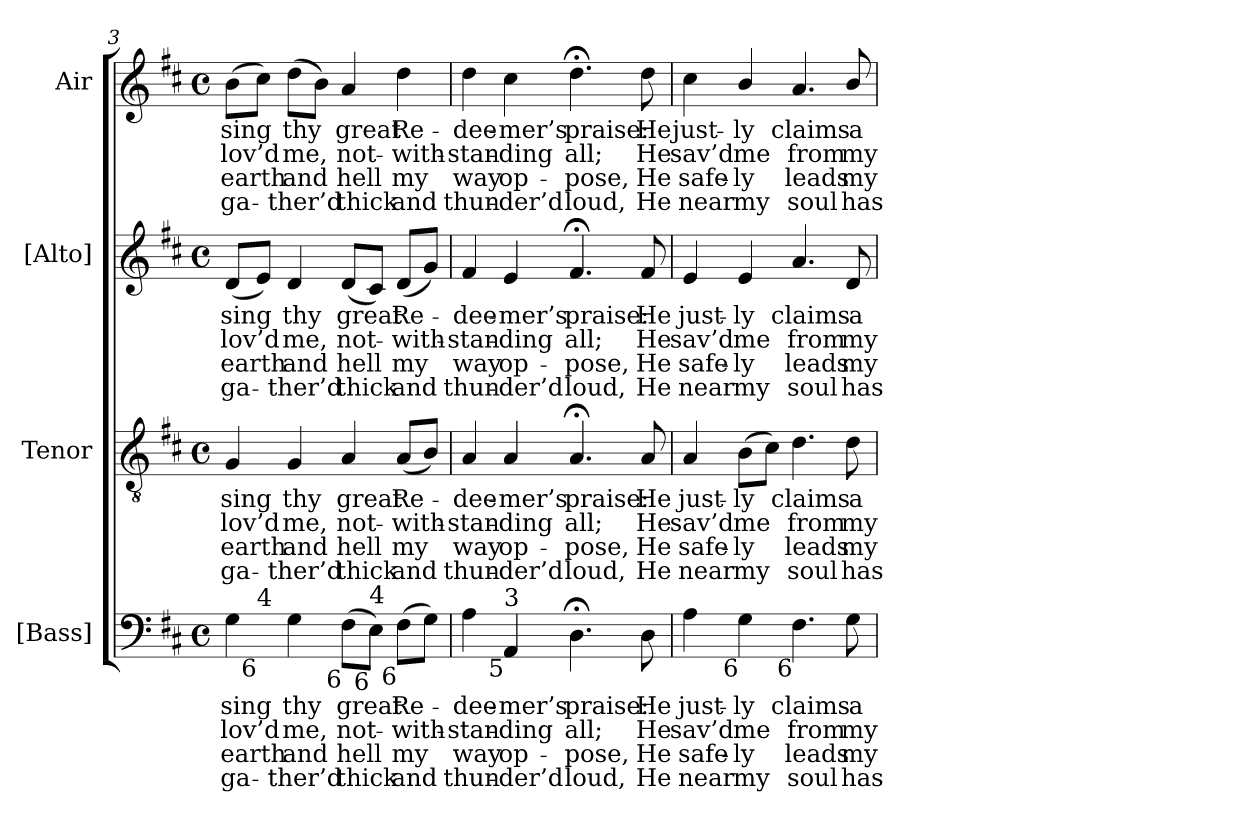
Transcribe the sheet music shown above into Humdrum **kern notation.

**kern	**text	**text	**text	**text	**kern	**text	**text	**text	**text	**kern	**text	**text	**text	**text	**kern	**text	**text	**text	**text
*part4	*part4	*part4	*part4	*part4	*part3	*part3	*part3	*part3	*part3	*part2	*part2	*part2	*part2	*part2	*part1	*part1	*part1	*part1	*part1
*staff4	*staff4	*staff4	*staff4	*staff4	*staff3	*staff3	*staff3	*staff3	*staff3	*staff2	*staff2	*staff2	*staff2	*staff2	*staff1	*staff1	*staff1	*staff1	*staff1
*I"[Bass]	*	*	*	*	*I"Tenor	*	*	*	*	*I"[Alto]	*	*	*	*	*I"Air	*	*	*	*
*I'B.	*	*	*	*	*I'T.	*	*	*	*	*I'A.	*	*	*	*	*	*	*	*	*
*clefF4	*	*	*	*	*clefGv2	*	*	*	*	*clefG2	*	*	*	*	*clefG2	*	*	*	*
*	*	*	*	*	*ITrd7c12	*	*	*	*	*	*	*	*	*	*	*	*	*	*
*k[f#c#]	*	*	*	*	*k[f#c#]	*	*	*	*	*k[f#c#]	*	*	*	*	*k[f#c#]	*	*	*	*
*D:	*	*	*	*	*D:	*	*	*	*	*D:	*	*	*	*	*D:	*	*	*	*
*M4/4	*	*	*	*	*M4/4	*	*	*	*	*M4/4	*	*	*	*	*M4/4	*	*	*	*
*met(c)	*	*	*	*	*met(c)	*	*	*	*	*met(c)	*	*	*	*	*met(c)	*	*	*	*
=3	=3	=3	=3	=3	=3	=3	=3	=3	=3	=3	=3	=3	=3	=3	=3	=3	=3	=3	=3
!	!LO:LY:b:color=#000000	!LO:LY:b:color=#000000	!LO:LY:b:color=#000000	!LO:LY:b:color=#000000	!	!	!	!	!	!	!	!	!	!	!	!	!	!	!
!	!	!	!	!	!	!LO:LY:b:color=#000000	!LO:LY:b:color=#000000	!LO:LY:b:color=#000000	!LO:LY:b:color=#000000	!	!	!	!	!	!	!	!	!	!
!	!	!	!	!	!	!	!	!	!	!	!LO:LY:b:color=#000000	!LO:LY:b:color=#000000	!LO:LY:b:color=#000000	!LO:LY:b:color=#000000	!	!	!	!	!
!LO:TX:b:rj:t=5	!	!	!	!	!	!	!	!	!	!	!	!	!	!	!	!	!	!	!
!LO:TX:t=3	!	!	!	!	!	!	!	!	!	!	!	!	!	!	!	!	!	!	!
!	!	!	!	!	!	!	!	!	!	!	!	!	!	!	!	!LO:LY:b:color=#000000	!LO:LY:b:color=#000000	!LO:LY:b:color=#000000	!LO:LY:b:color=#000000
*^	*	*	*	*	*	*	*	*	*	*	*	*	*	*	*	*	*	*	*
4Gi\	8ryy	sing	lov’d	-earth	ga-	4GGi/	sing	lov’d	-earth	ga-	(8di/L	sing	lov’d	earth	ga-	(8bi\L	sing	lov’d	earth	ga-
!	!LO:TX:b:rj:t=6	!	!	!	!	!	!	!	!	!	!	!	!	!	!	!	!	!	!	!
!	!LO:TX:t=4	!	!	!	!	!	!	!	!	!	!	!	!	!	!	!	!	!	!	!
.	2..ryy	.	.	.	.	.	.	.	.	.	8ei/J)	.	.	.	.	8cc#i\J)	.	.	.	.
!	!	!LO:LY:b:color=#000000	!LO:LY:b:color=#000000	!LO:LY:b:color=#000000	!LO:LY:b:color=#000000	!	!	!	!	!	!	!	!	!	!	!	!	!	!	!
!	!	!	!	!	!	!	!LO:LY:b:color=#000000	!LO:LY:b:color=#000000	!LO:LY:b:color=#000000	!LO:LY:b:color=#000000	!	!	!	!	!	!	!	!	!	!
!	!	!	!	!	!	!	!	!	!	!	!	!LO:LY:b:color=#000000	!LO:LY:b:color=#000000	!LO:LY:b:color=#000000	!LO:LY:b:color=#000000	!	!	!	!	!
!	!	!	!	!	!	!	!	!	!	!	!	!	!	!	!	!	!LO:LY:b:color=#000000	!LO:LY:b:color=#000000	!LO:LY:b:color=#000000	!LO:LY:b:color=#000000
4Gi\	.	thy	me,	and	ther’d	4GGi/	thy	me,	and	ther’d	4di/	thy	me,	-and	ther’d	(8ddi\L	thy	me,	-and	ther’d
.	.	.	.	.	.	.	.	.	.	.	.	.	.	.	.	8bi\J)	.	.	.	.
!	!	!LO:LY:b:color=#000000	!LO:LY:b:color=#000000	!LO:LY:b:color=#000000	!LO:LY:b:color=#000000	!	!	!	!	!	!	!	!	!	!	!	!	!	!	!
!	!	!	!	!	!	!	!LO:LY:b:color=#000000	!LO:LY:b:color=#000000	!LO:LY:b:color=#000000	!LO:LY:b:color=#000000	!	!	!	!	!	!	!	!	!	!
!	!	!	!	!	!	!	!	!	!	!	!	!LO:LY:b:color=#000000	!LO:LY:b:color=#000000	!LO:LY:b:color=#000000	!LO:LY:b:color=#000000	!	!	!	!	!
!LO:TX:b:rj:t=6	!	!	!	!	!	!	!	!	!	!	!	!	!	!	!	!	!	!	!	!
!	!	!	!	!	!	!	!	!	!	!	!	!	!	!	!	!	!LO:LY:b:color=#000000	!LO:LY:b:color=#000000	!LO:LY:b:color=#000000	!LO:LY:b:color=#000000
(8F#i\L	.	great	not-	hell	thick	4AAi/	great	not-	hell	thick	(8di/L	great	not-	hell	thick	4ai/	great	not-	hell	thick
!LO:TX:b:rj:t=6	!	!	!	!	!	!	!	!	!	!	!	!	!	!	!	!	!	!	!	!
!LO:TX:t=4	!	!	!	!	!	!	!	!	!	!	!	!	!	!	!	!	!	!	!	!
8Ei\J)	.	.	.	.	.	.	.	.	.	.	8c#i/J)	.	.	.	.	.	.	.	.	.
!	!	!LO:LY:b:color=#000000	!LO:LY:b:color=#000000	!LO:LY:b:color=#000000	!LO:LY:b:color=#000000	!	!	!	!	!	!	!	!	!	!	!	!	!	!	!
!	!	!	!	!	!	!	!LO:LY:b:color=#000000	!LO:LY:b:color=#000000	!LO:LY:b:color=#000000	!LO:LY:b:color=#000000	!	!	!	!	!	!	!	!	!	!
!	!	!	!	!	!	!	!	!	!	!	!	!LO:LY:b:color=#000000	!LO:LY:b:color=#000000	!LO:LY:b:color=#000000	!LO:LY:b:color=#000000	!	!	!	!	!
!LO:TX:b:rj:t=6	!	!	!	!	!	!	!	!	!	!	!	!	!	!	!	!	!	!	!	!
!	!	!	!	!	!	!	!	!	!	!	!	!	!	!	!	!	!LO:LY:b:color=#000000	!LO:LY:b:color=#000000	!LO:LY:b:color=#000000	!LO:LY:b:color=#000000
(8F#i\L	.	Re-	-with-	my	and	(8AAi/L	Re-	-with-	my	and	(8di/L	Re-	-with-	my	and	4ddi\	Re-	-with-	my	and
8Gi\J)	.	.	.	.	.	8BBi/J)	.	.	.	.	8gi/J)	.	.	.	.	.	.	.	.	.
*v	*v	*	*	*	*	*	*	*	*	*	*	*	*	*	*	*	*	*	*	*
=4	=4	=4	=4	=4	=4	=4	=4	=4	=4	=4	=4	=4	=4	=4	=4	=4	=4	=4	=4
*^	*	*	*	*	*	*	*	*	*	*	*	*	*	*	*	*	*	*	*
!	!	!LO:LY:b:color=#000000	!LO:LY:b:color=#000000	!LO:LY:b:color=#000000	!LO:LY:b:color=#000000	!	!	!	!	!	!	!	!	!	!	!	!	!	!	!
*v	*v	*	*	*	*	*	*	*	*	*	*	*	*	*	*	*	*	*	*	*
*^	*	*	*	*	*	*	*	*	*	*	*	*	*	*	*	*	*	*	*
!	!	!	!	!	!	!	!LO:LY:b:color=#000000	!LO:LY:b:color=#000000	!LO:LY:b:color=#000000	!LO:LY:b:color=#000000	!	!	!	!	!	!	!	!	!	!
*v	*v	*	*	*	*	*	*	*	*	*	*	*	*	*	*	*	*	*	*	*
*^	*	*	*	*	*	*	*	*	*	*	*	*	*	*	*	*	*	*	*
!	!	!	!	!	!	!	!	!	!	!	!	!LO:LY:b:color=#000000	!LO:LY:b:color=#000000	!LO:LY:b:color=#000000	!LO:LY:b:color=#000000	!	!	!	!	!
*v	*v	*	*	*	*	*	*	*	*	*	*	*	*	*	*	*	*	*	*	*
*^	*	*	*	*	*	*	*	*	*	*	*	*	*	*	*	*	*	*	*
!LO:TX:b:rj:t=6	!	!	!	!	!	!	!	!	!	!	!	!	!	!	!	!	!	!	!	!
!LO:TX:t=4	!	!	!	!	!	!	!	!	!	!	!	!	!	!	!	!	!	!	!	!
!	!	!	!	!	!	!	!	!	!	!	!	!	!	!	!	!	!LO:LY:b:color=#000000	!LO:LY:b:color=#000000	!LO:LY:b:color=#000000	!LO:LY:b:color=#000000
*v	*v	*	*	*	*	*	*	*	*	*	*	*	*	*	*	*	*	*	*	*
4Ai\	-dee-	-stan-	way	thun-	4AAi/	-dee-	-stan-	way	thun-	4f#i/	-dee-	-stan-	way	thun-	4ddi\	-dee-	-stan-	way	thun-
!	!LO:LY:b:color=#000000	!LO:LY:b:color=#000000	!LO:LY:b:color=#000000	!LO:LY:b:color=#000000	!	!	!	!	!	!	!	!	!	!	!	!	!	!	!
!	!	!	!	!	!	!LO:LY:b:color=#000000	!LO:LY:b:color=#000000	!LO:LY:b:color=#000000	!LO:LY:b:color=#000000	!	!	!	!	!	!	!	!	!	!
!	!	!	!	!	!	!	!	!	!	!	!LO:LY:b:color=#000000	!LO:LY:b:color=#000000	!LO:LY:b:color=#000000	!LO:LY:b:color=#000000	!	!	!	!	!
!LO:TX:b:rj:t=5	!	!	!	!	!	!	!	!	!	!	!	!	!	!	!	!	!	!	!
!LO:TX:t=3	!	!	!	!	!	!	!	!	!	!	!	!	!	!	!	!	!	!	!
!	!	!	!	!	!	!	!	!	!	!	!	!	!	!	!	!LO:LY:b:color=#000000	!LO:LY:b:color=#000000	!LO:LY:b:color=#000000	!LO:LY:b:color=#000000
4AAi/	-mer’s	-ding	-op-	-der’d	4AAi/	-mer’s	-ding	-op-	-der’d	4ei/	-mer’s	-ding	-op-	-der’d	4cc#i\	-mer’s	-ding	-op-	-der’d
!	!LO:LY:b:color=#000000	!LO:LY:b:color=#000000	!LO:LY:b:color=#000000	!LO:LY:b:color=#000000	!	!	!	!	!	!	!	!	!	!	!	!	!	!	!
!	!	!	!	!	!	!LO:LY:b:color=#000000	!LO:LY:b:color=#000000	!LO:LY:b:color=#000000	!LO:LY:b:color=#000000	!	!	!	!	!	!	!	!	!	!
!	!	!	!	!	!	!	!	!	!	!	!LO:LY:b:color=#000000	!LO:LY:b:color=#000000	!LO:LY:b:color=#000000	!LO:LY:b:color=#000000	!	!	!	!	!
!	!	!	!	!	!	!	!	!	!	!	!	!	!	!	!	!LO:LY:b:color=#000000	!LO:LY:b:color=#000000	!LO:LY:b:color=#000000	!LO:LY:b:color=#000000
4.D;i\	praise:	all;	pose,	loud,	4.AA;i/	praise:	all;	pose,	loud,	4.f#;i/	praise:	all;	pose,	loud,	4.dd;i\	praise:	all;	pose,	loud,
!	!LO:LY:b:color=#000000	!LO:LY:b:color=#000000	!LO:LY:b:color=#000000	!LO:LY:b:color=#000000	!	!	!	!	!	!	!	!	!	!	!	!	!	!	!
!	!	!	!	!	!	!LO:LY:b:color=#000000	!LO:LY:b:color=#000000	!LO:LY:b:color=#000000	!LO:LY:b:color=#000000	!	!	!	!	!	!	!	!	!	!
!	!	!	!	!	!	!	!	!	!	!	!LO:LY:b:color=#000000	!LO:LY:b:color=#000000	!LO:LY:b:color=#000000	!LO:LY:b:color=#000000	!	!	!	!	!
!	!	!	!	!	!	!	!	!	!	!	!	!	!	!	!	!LO:LY:b:color=#000000	!LO:LY:b:color=#000000	!LO:LY:b:color=#000000	!LO:LY:b:color=#000000
8Di\	He	He	He	He	8AAi/	He	He	He	He	8f#i/	He	He	He	He	8ddi\	He	He	He	He
!!LO:LB:g=z
=5	=5	=5	=5	=5	=5	=5	=5	=5	=5	=5	=5	=5	=5	=5	=5	=5	=5	=5	=5
!	!LO:LY:b:color=#000000	!LO:LY:b:color=#000000	!LO:LY:b:color=#000000	!LO:LY:b:color=#000000	!	!	!	!	!	!	!	!	!	!	!	!	!	!	!
!	!	!	!	!	!	!LO:LY:b:color=#000000	!LO:LY:b:color=#000000	!LO:LY:b:color=#000000	!LO:LY:b:color=#000000	!	!	!	!	!	!	!	!	!	!
!	!	!	!	!	!	!	!	!	!	!	!LO:LY:b:color=#000000	!LO:LY:b:color=#000000	!LO:LY:b:color=#000000	!LO:LY:b:color=#000000	!	!	!	!	!
!	!	!	!	!	!	!	!	!	!	!	!	!	!	!	!	!LO:LY:b:color=#000000	!LO:LY:b:color=#000000	!LO:LY:b:color=#000000	!LO:LY:b:color=#000000
4Ai\	just-	sav’d	safe-	-near	4AAi/	just-	sav’d	safe-	-near	4ei/	just-	sav’d	safe-	-near	4cc#i\	just-	sav’d	safe-	-near
!	!LO:LY:b:color=#000000	!LO:LY:b:color=#000000	!LO:LY:b:color=#000000	!LO:LY:b:color=#000000	!	!	!	!	!	!	!	!	!	!	!	!	!	!	!
!	!	!	!	!	!	!LO:LY:b:color=#000000	!LO:LY:b:color=#000000	!LO:LY:b:color=#000000	!LO:LY:b:color=#000000	!	!	!	!	!	!	!	!	!	!
!	!	!	!	!	!	!	!	!	!	!	!LO:LY:b:color=#000000	!LO:LY:b:color=#000000	!LO:LY:b:color=#000000	!LO:LY:b:color=#000000	!	!	!	!	!
!LO:TX:b:rj:t=6	!	!	!	!	!	!	!	!	!	!	!	!	!	!	!	!	!	!	!
!	!	!	!	!	!	!	!	!	!	!	!	!	!	!	!	!LO:LY:b:color=#000000	!LO:LY:b:color=#000000	!LO:LY:b:color=#000000	!LO:LY:b:color=#000000
4Gi\	-ly	me	ly	my	(8BBi\L	-ly	me	ly	my	4ei/	-ly	me	ly	my	4bi/	-ly	me	ly	my
.	.	.	.	.	8C#i\J)	.	.	.	.	.	.	.	.	.	.	.	.	.	.
!	!LO:LY:b:color=#000000	!LO:LY:b:color=#000000	!LO:LY:b:color=#000000	!LO:LY:b:color=#000000	!	!	!	!	!	!	!	!	!	!	!	!	!	!	!
!	!	!	!	!	!	!LO:LY:b:color=#000000	!LO:LY:b:color=#000000	!LO:LY:b:color=#000000	!LO:LY:b:color=#000000	!	!	!	!	!	!	!	!	!	!
!	!	!	!	!	!	!	!	!	!	!	!LO:LY:b:color=#000000	!LO:LY:b:color=#000000	!LO:LY:b:color=#000000	!LO:LY:b:color=#000000	!	!	!	!	!
!LO:TX:b:rj:t=6	!	!	!	!	!	!	!	!	!	!	!	!	!	!	!	!	!	!	!
!	!	!	!	!	!	!	!	!	!	!	!	!	!	!	!	!LO:LY:b:color=#000000	!LO:LY:b:color=#000000	!LO:LY:b:color=#000000	!LO:LY:b:color=#000000
4.F#i\	claims	from	leads	soul	4.Di\	claims	from	leads	soul	4.ai/	claims	from	leads	soul	4.ai/	claims	from	leads	soul
!	!LO:LY:b:color=#000000	!LO:LY:b:color=#000000	!LO:LY:b:color=#000000	!LO:LY:b:color=#000000	!	!	!	!	!	!	!	!	!	!	!	!	!	!	!
!	!	!	!	!	!	!LO:LY:b:color=#000000	!LO:LY:b:color=#000000	!LO:LY:b:color=#000000	!LO:LY:b:color=#000000	!	!	!	!	!	!	!	!	!	!
!	!	!	!	!	!	!	!	!	!	!	!LO:LY:b:color=#000000	!LO:LY:b:color=#000000	!LO:LY:b:color=#000000	!LO:LY:b:color=#000000	!	!	!	!	!
!	!	!	!	!	!	!	!	!	!	!	!	!	!	!	!	!LO:LY:b:color=#000000	!LO:LY:b:color=#000000	!LO:LY:b:color=#000000	!LO:LY:b:color=#000000
8Gi\	a	my	my	has	8Di\	a	my	my	has	8di/	a	my	my	has	8bi/	a	my	my	has
=	=	=	=	=	=	=	=	=	=	=	=	=	=	=	=	=	=	=	=
*-	*-	*-	*-	*-	*-	*-	*-	*-	*-	*-	*-	*-	*-	*-	*-	*-	*-	*-	*-
